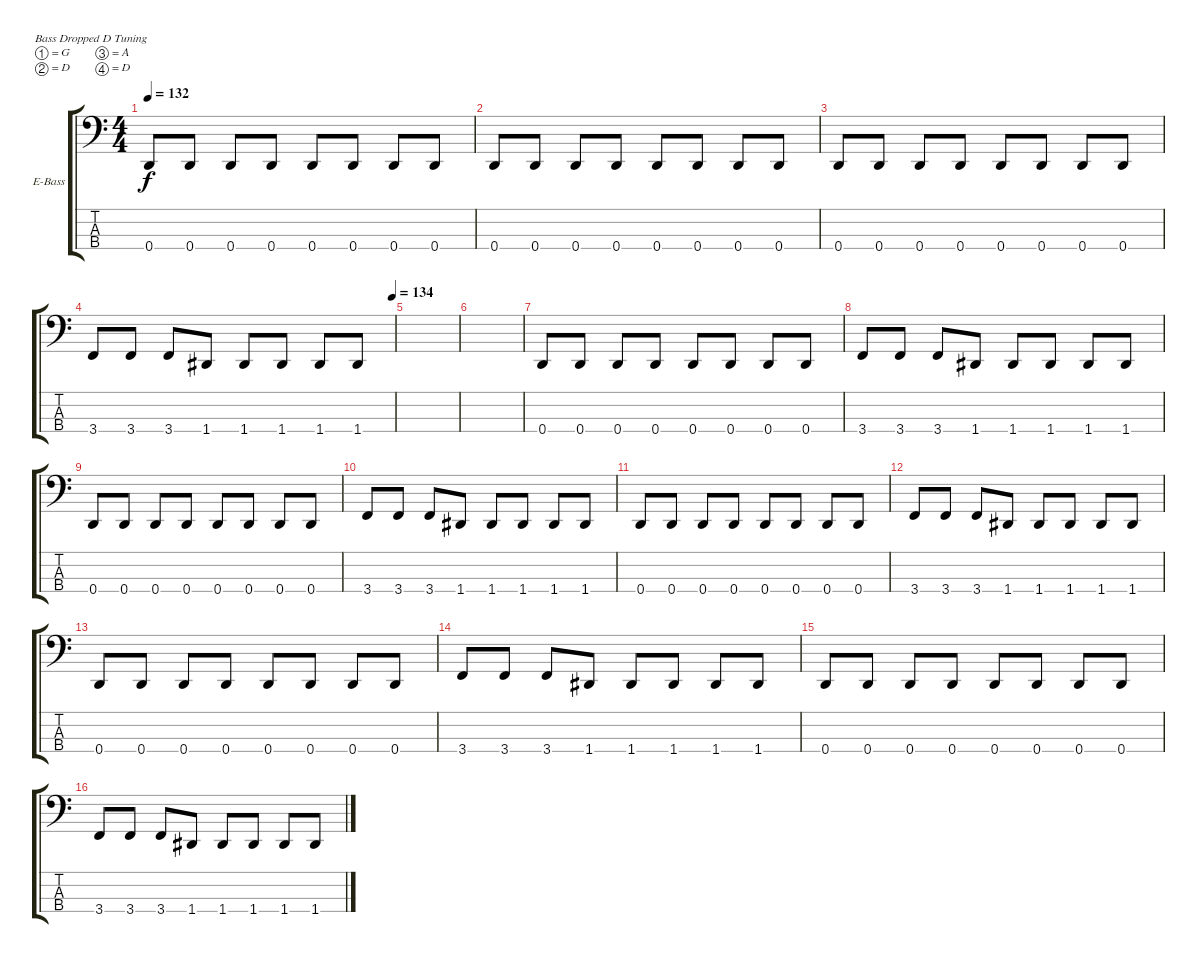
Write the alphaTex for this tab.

\defaultSystemsLayout 4
\bracketExtendMode groupsimilarinstruments
\firstSystemTrackNameOrientation horizontal
\otherSystemsTrackNameOrientation horizontal
\track ("Electric Bass" "E-Bass") {instrument electricbassfinger}
\staff {score tabs}
\tuning (G2 D2 A1 D1)
\ts (4 4)
\tempo 132
\clef f4
\ks c
0.4.8{dy f} 0.4.8 0.4.8 0.4.8 0.4.8 0.4.8 0.4.8 0.4.8 |
0.4.8 0.4.8 0.4.8 0.4.8 0.4.8 0.4.8 0.4.8 0.4.8 |
0.4.8 0.4.8 0.4.8 0.4.8 0.4.8 0.4.8 0.4.8 0.4.8 |
\tempo (134 0.99375)
3.4.8 3.4.8 3.4.8 1.4.8 1.4.8 1.4.8 1.4.8 1.4.8 |
|
|
0.4.8 0.4.8 0.4.8 0.4.8 0.4.8 0.4.8 0.4.8 0.4.8 |
3.4.8 3.4.8 3.4.8 1.4.8 1.4.8 1.4.8 1.4.8 1.4.8 |
0.4.8 0.4.8 0.4.8 0.4.8 0.4.8 0.4.8 0.4.8 0.4.8 |
3.4.8 3.4.8 3.4.8 1.4.8 1.4.8 1.4.8 1.4.8 1.4.8 |
0.4.8 0.4.8 0.4.8 0.4.8 0.4.8 0.4.8 0.4.8 0.4.8 |
3.4.8 3.4.8 3.4.8 1.4.8 1.4.8 1.4.8 1.4.8 1.4.8 |
0.4.8 0.4.8 0.4.8 0.4.8 0.4.8 0.4.8 0.4.8 0.4.8 |
3.4.8 3.4.8 3.4.8 1.4.8 1.4.8 1.4.8 1.4.8 1.4.8 |
0.4.8 0.4.8 0.4.8 0.4.8 0.4.8 0.4.8 0.4.8 0.4.8 |
3.4.8 3.4.8 3.4.8 1.4.8 1.4.8 1.4.8 1.4.8 1.4.8
